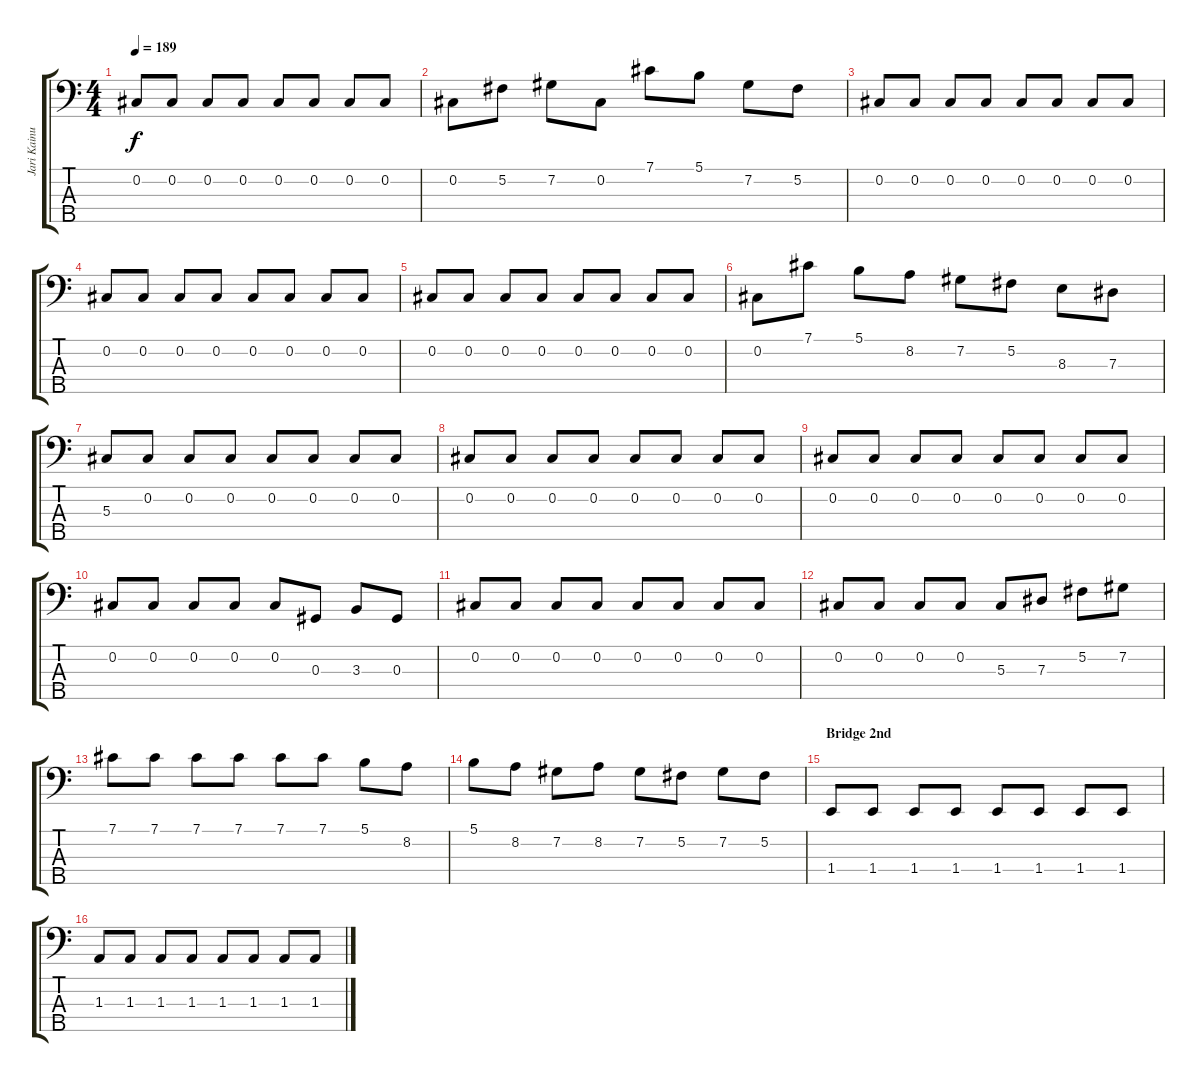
\track ("Jari Kainulainen " "Jari Kainu") {instrument electricbasspick}
\staff {score tabs}
\tuning (Gb2 Db2 Ab1 Eb1 Bb0) {hide}
\ts (4 4)
\tempo 189
\clef f4
\ks c
0.2.8{dy f} 0.2.8 0.2.8 0.2.8 0.2.8 0.2.8 0.2.8 0.2.8 |
0.2.8 5.2.8 7.2.8 0.2.8 7.1.8 5.1.8 7.2.8 5.2.8 |
0.2.8 0.2.8 0.2.8 0.2.8 0.2.8 0.2.8 0.2.8 0.2.8 |
0.2.8 0.2.8 0.2.8 0.2.8 0.2.8 0.2.8 0.2.8 0.2.8 |
0.2.8 0.2.8 0.2.8 0.2.8 0.2.8 0.2.8 0.2.8 0.2.8 |
0.2.8 7.1.8 5.1.8 8.2.8 7.2.8 5.2.8 8.3.8 7.3.8 |
5.3.8 0.2.8 0.2.8 0.2.8 0.2.8 0.2.8 0.2.8 0.2.8 |
0.2.8 0.2.8 0.2.8 0.2.8 0.2.8 0.2.8 0.2.8 0.2.8 |
0.2.8 0.2.8 0.2.8 0.2.8 0.2.8 0.2.8 0.2.8 0.2.8 |
0.2.8 0.2.8 0.2.8 0.2.8 0.2.8 0.3.8 3.3.8 0.3.8 |
0.2.8 0.2.8 0.2.8 0.2.8 0.2.8 0.2.8 0.2.8 0.2.8 |
0.2.8 0.2.8 0.2.8 0.2.8 5.3.8 7.3.8 5.2.8 7.2.8 |
7.1.8 7.1.8 7.1.8 7.1.8 7.1.8 7.1.8 5.1.8 8.2.8 |
5.1.8 8.2.8 7.2.8 8.2.8 7.2.8 5.2.8 7.2.8 5.2.8 |
\section ("" "Bridge 2nd")
1.4.8 1.4.8 1.4.8 1.4.8 1.4.8 1.4.8 1.4.8 1.4.8 |
1.3.8 1.3.8 1.3.8 1.3.8 1.3.8 1.3.8 1.3.8 1.3.8
